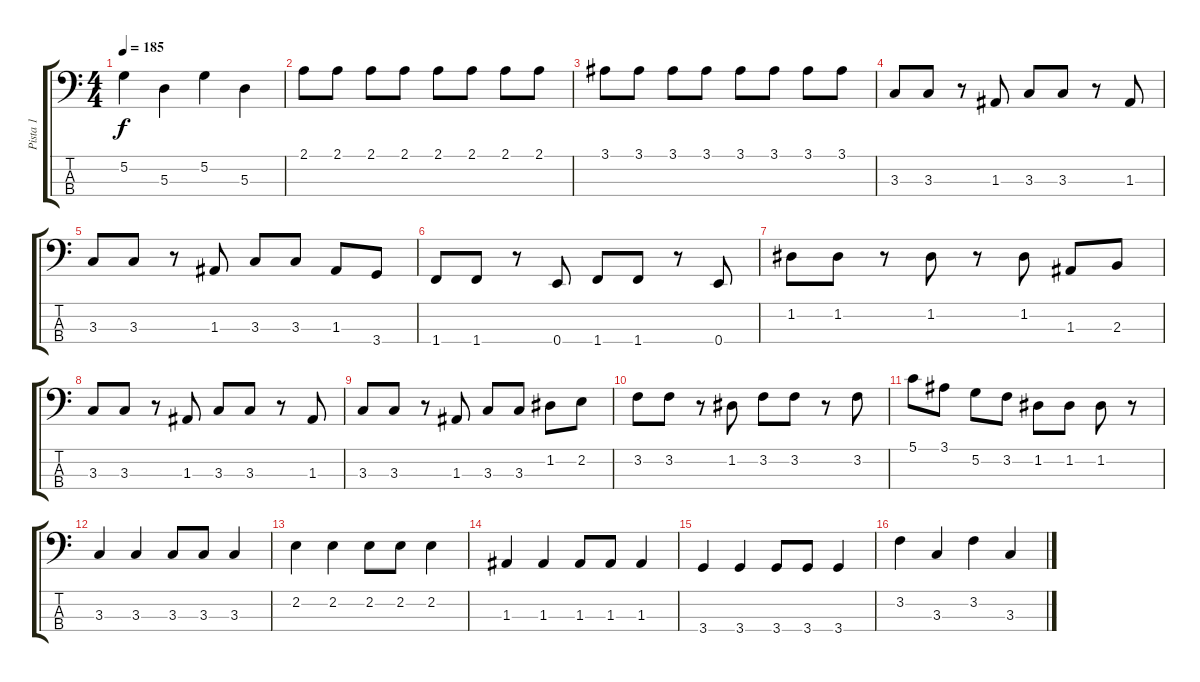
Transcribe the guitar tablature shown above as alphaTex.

\track ("Pista 1" "Pista 1") {instrument electricbasspick}
\staff {score tabs}
\tuning (G2 D2 A1 E1) {hide}
\ts (4 4)
\tempo 185
\clef f4
\ks c
5.2.4{dy f} 5.3.4 5.2.4 5.3.4 |
2.1.8 2.1.8 2.1.8 2.1.8 2.1.8 2.1.8 2.1.8 2.1.8 |
3.1.8 3.1.8 3.1.8 3.1.8 3.1.8 3.1.8 3.1.8 3.1.8 |
3.3.8 3.3.8 r.8 1.3.8 3.3.8 3.3.8 r.8 1.3.8 |
3.3.8 3.3.8 r.8 1.3.8 3.3.8 3.3.8 1.3.8 3.4.8 |
1.4.8 1.4.8 r.8 0.4.8 1.4.8 1.4.8 r.8 0.4.8 |
1.2.8 1.2.8 r.8 1.2.8 r.8 1.2.8 1.3.8 2.3.8 |
3.3.8 3.3.8 r.8 1.3.8 3.3.8 3.3.8 r.8 1.3.8 |
3.3.8 3.3.8 r.8 1.3.8 3.3.8 3.3.8 1.2.8 2.2.8 |
3.2.8 3.2.8 r.8 1.2.8 3.2.8 3.2.8 r.8 3.2.8 |
5.1.8 3.1.8 5.2.8 3.2.8 1.2.8 1.2.8 1.2.8 r.8 |
3.3.4 3.3.4 3.3.8 3.3.8 3.3.4 |
2.2.4 2.2.4 2.2.8 2.2.8 2.2.4 |
1.3.4 1.3.4 1.3.8 1.3.8 1.3.4 |
3.4.4 3.4.4 3.4.8 3.4.8 3.4.4 |
3.2.4 3.3.4 3.2.4 3.3.4
